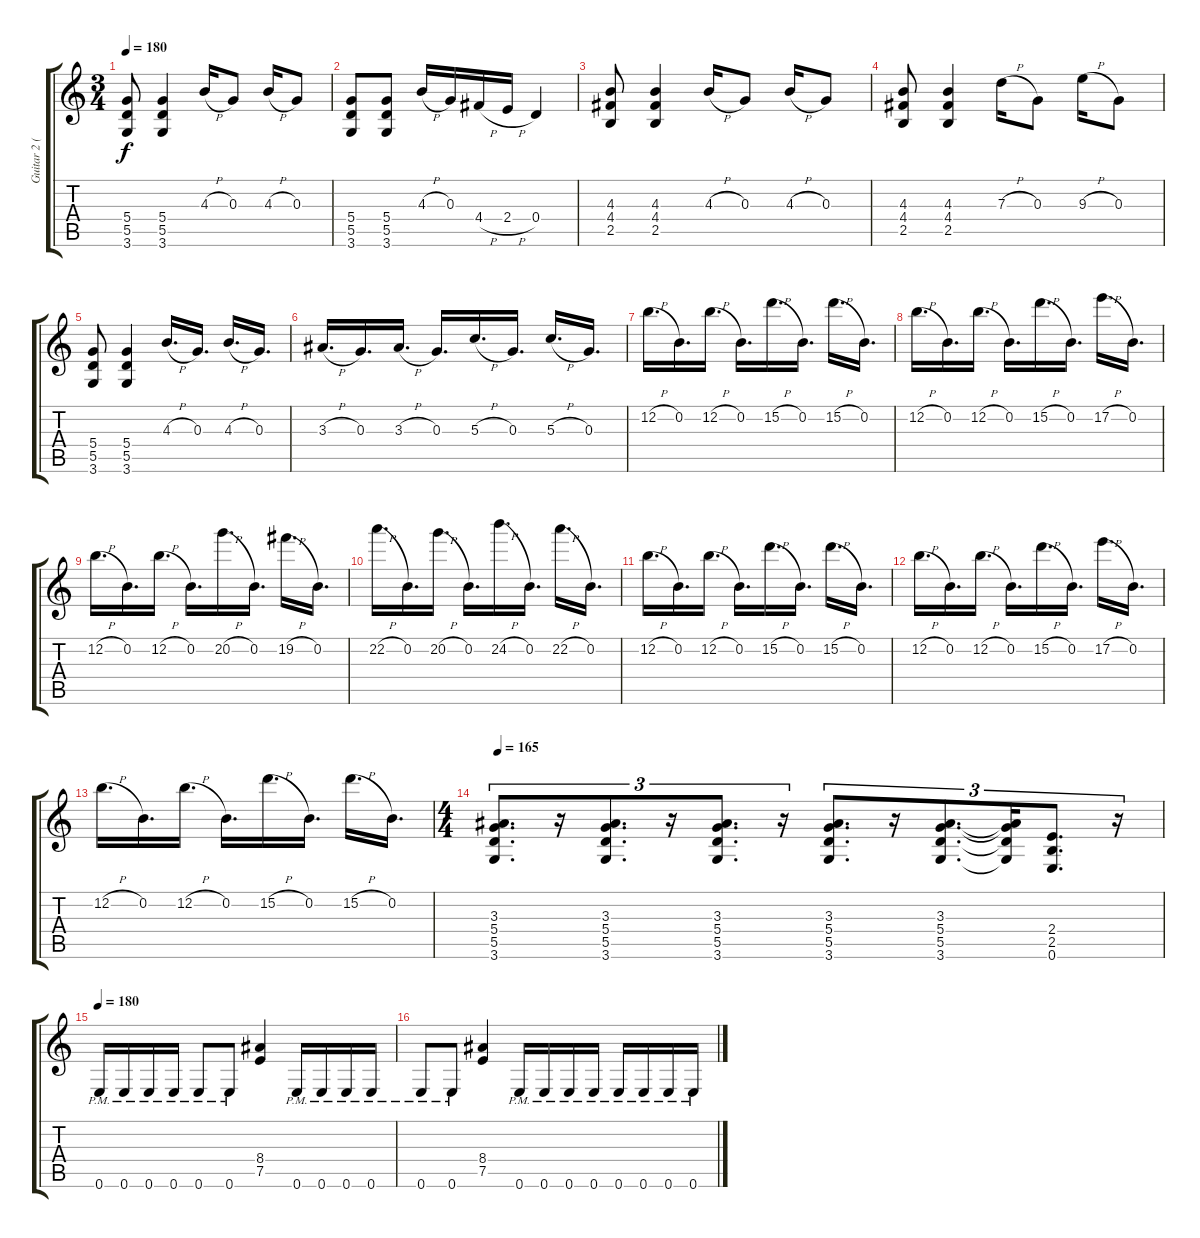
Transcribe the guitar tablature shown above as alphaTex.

\track ("Guitar 2 (left)" "Guitar 2 (") {instrument distortionguitar}
\staff {score tabs}
\tuning (E4 B3 G3 D3 A2 E2) {hide}
\ts (3 4)
\tempo 180
\clef g2
\ks c
(5.4 5.5 3.6).8{dy f} (5.4 5.5 3.6).4 4.3{h}.16 0.3.8 4.3{h}.16 0.3.8 |
(5.4 5.5 3.6).8 (5.4 5.5 3.6).8 4.3{h}.16 0.3.16 4.4{h}.16 2.4{h}.16 0.4.4 |
(4.3 4.4 2.5).8 (4.3 4.4 2.5).4 4.3{h}.16 0.3.8 4.3{h}.16 0.3.8 |
(4.3 4.4 2.5).8 (4.3 4.4 2.5).4 7.3{h}.16 0.3.8 9.3{h}.16 0.3.8 |
(5.4 5.5 3.6).8 (5.4 5.5 3.6).4 4.3{h}.16{d} 0.3.16{d} 4.3{h}.16{d} 0.3.16{d} |
3.3{h}.16{d} 0.3.16{d} 3.3{h}.16{d} 0.3.16{d} 5.3{h}.16{d} 0.3.16{d} 5.3{h}.16{d} 0.3.16{d} |
12.2{h}.16{d} 0.2.16{d} 12.2{h}.16{d} 0.2.16{d} 15.2{h}.16{d} 0.2.16{d} 15.2{h}.16{d} 0.2.16{d} |
12.2{h}.16{d} 0.2.16{d} 12.2{h}.16{d} 0.2.16{d} 15.2{h}.16{d} 0.2.16{d} 17.2{h}.16{d} 0.2.16{d} |
12.2{h}.16{d} 0.2.16{d} 12.2{h}.16{d} 0.2.16{d} 20.2{h}.16{d} 0.2.16{d} 19.2{h}.16{d} 0.2.16{d} |
22.2{h}.16{d} 0.2.16{d} 20.2{h}.16{d} 0.2.16{d} 24.2{h}.16{d} 0.2.16{d} 22.2{h}.16{d} 0.2.16{d} |
12.2{h}.16{d} 0.2.16{d} 12.2{h}.16{d} 0.2.16{d} 15.2{h}.16{d} 0.2.16{d} 15.2{h}.16{d} 0.2.16{d} |
12.2{h}.16{d} 0.2.16{d} 12.2{h}.16{d} 0.2.16{d} 15.2{h}.16{d} 0.2.16{d} 17.2{h}.16{d} 0.2.16{d} |
12.2{h}.16{d} 0.2.16{d} 12.2{h}.16{d} 0.2.16{d} 15.2{h}.16{d} 0.2.16{d} 15.2{h}.16{d} 0.2.16{d} |
\ts (4 4)
\tempo 165
(3.3 5.4 5.5 3.6).8{d tu (3 2)} r.16{tu (3 2)} (3.3 5.4 5.5 3.6).8{d tu (3 2)} r.16{tu (3 2)} (3.3 5.4 5.5 3.6).8{d tu (3 2)} r.16{tu (3 2)} (3.3 5.4 5.5 3.6).8{d tu (3 2)} r.16{tu (3 2)} (3.3 5.4 5.5 3.6).8{d tu (3 2)} (3.3{t} 5.4{t} 5.5{t} 3.6{t}).16{tu (3 2)} (2.4 2.5 0.6).8{d tu (3 2)} r.16{tu (3 2)} |
\tempo 180
0.6{pm}.16 0.6{pm}.16 0.6{pm}.16 0.6{pm}.16 0.6{pm}.8 0.6{pm}.8 (8.4 7.5).4 0.6{pm}.16 0.6{pm}.16 0.6{pm}.16 0.6{pm}.16 |
0.6{pm}.8 0.6{pm}.8 (8.4 7.5).4 0.6{pm}.16 0.6{pm}.16 0.6{pm}.16 0.6{pm}.16 0.6{pm}.16 0.6{pm}.16 0.6{pm}.16 0.6{pm}.16
